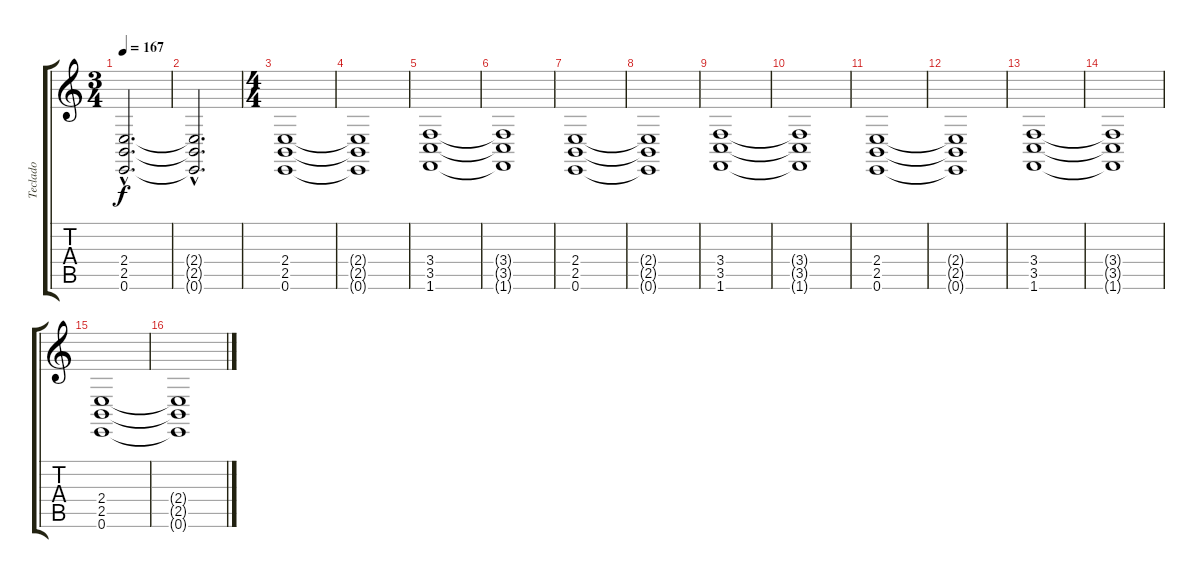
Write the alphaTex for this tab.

\track ("Teclado" "Teclado") {instrument choiraahs}
\staff {score tabs}
\tuning (E4 B3 G3 D3 A2 E2) {hide}
\ts (3 4)
\tempo 167
\clef g2
\ks c
(2.4{hac t} 2.5{hac t} 0.6{hac t}).2{d dy f} |
(2.4{hac t} 2.5{hac t} 0.6{hac t}).2{d} |
\ts (4 4)
(2.4 2.5 0.6).1 |
(2.4{t} 2.5{t} 0.6{t}).1 |
(3.4 3.5 1.6).1 |
(3.4{t} 3.5{t} 1.6{t}).1 |
(2.4 2.5 0.6).1 |
(2.4{t} 2.5{t} 0.6{t}).1 |
(3.4 3.5 1.6).1 |
(3.4{t} 3.5{t} 1.6{t}).1 |
(2.4 2.5 0.6).1 |
(2.4{t} 2.5{t} 0.6{t}).1 |
(3.4 3.5 1.6).1 |
(3.4{t} 3.5{t} 1.6{t}).1 |
(2.4 2.5 0.6).1 |
(2.4{t} 2.5{t} 0.6{t}).1
